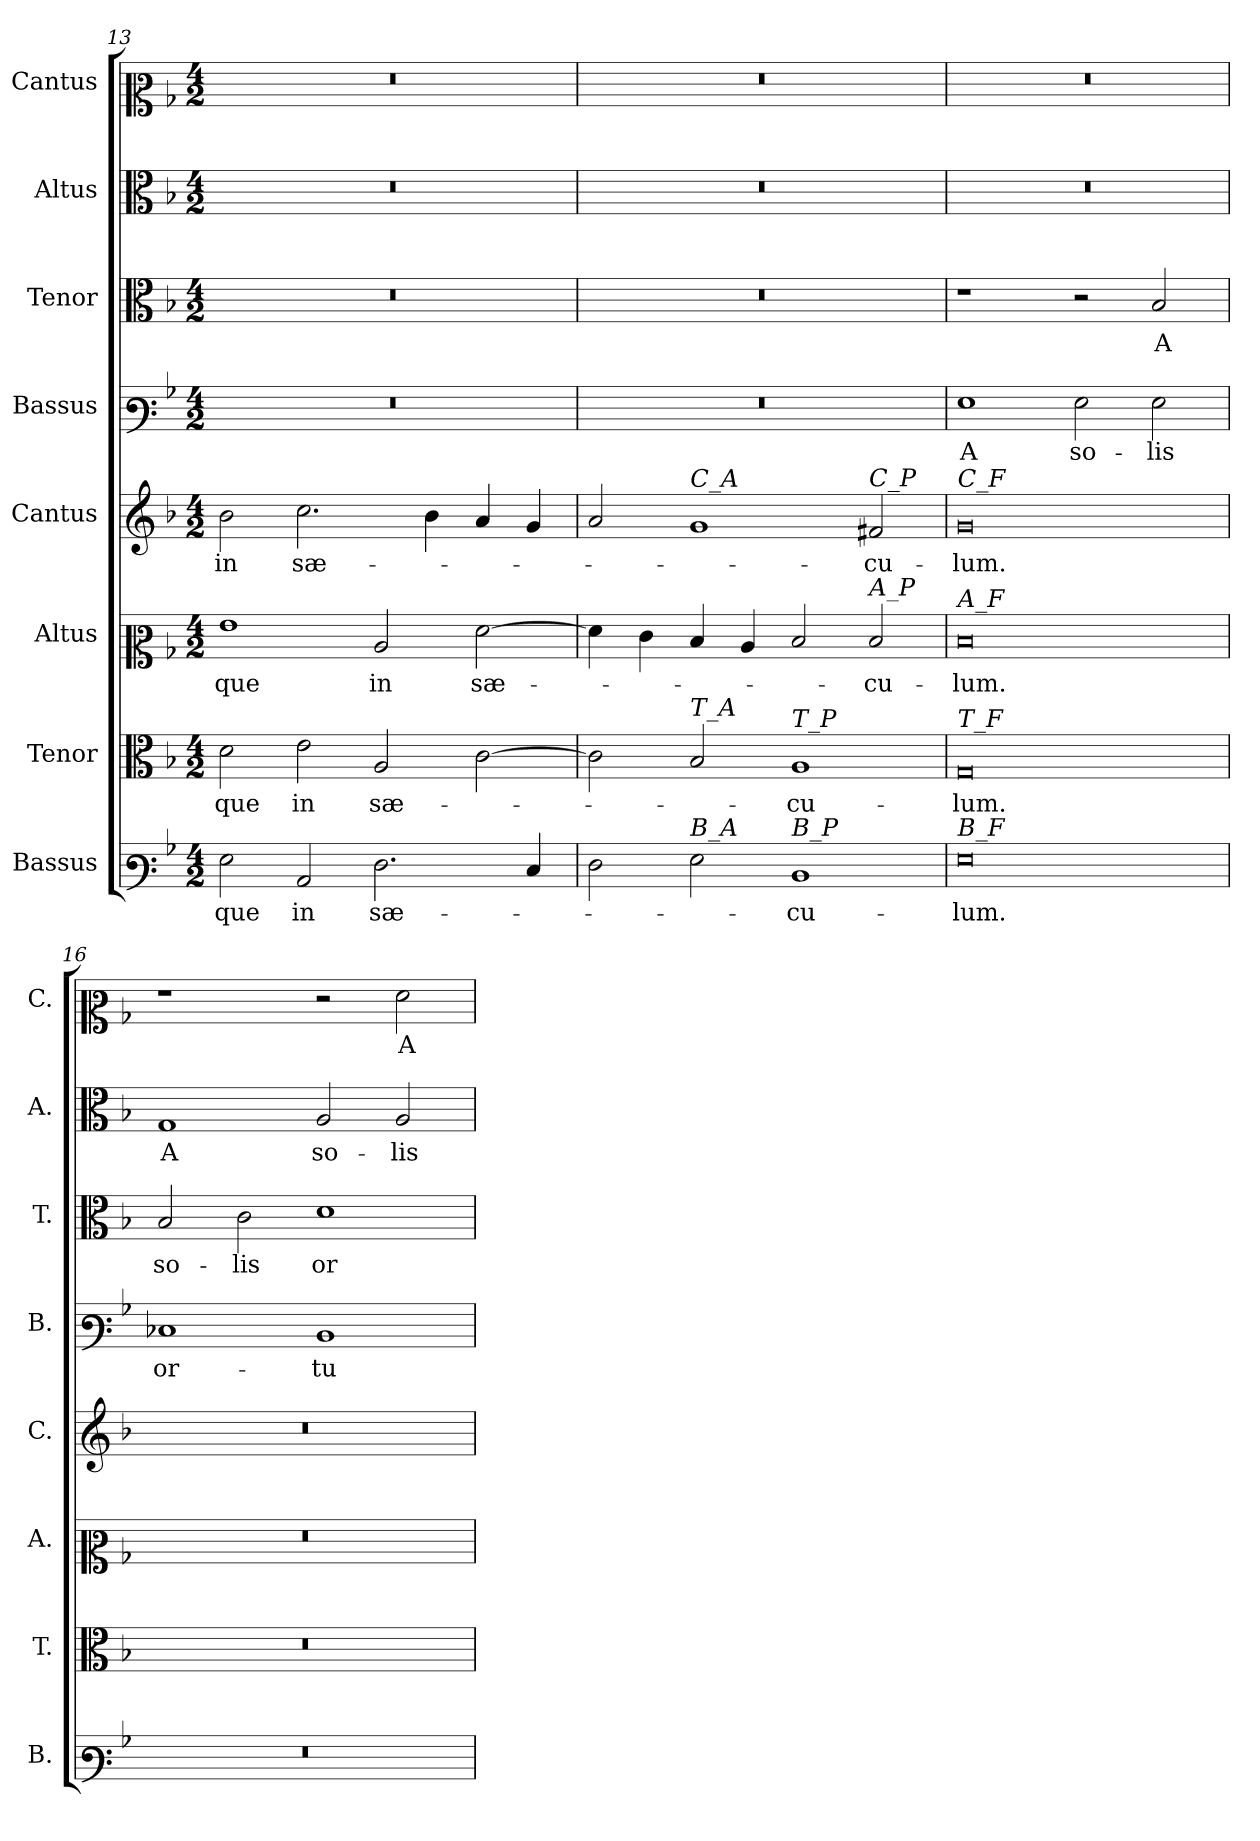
**kern	**text	**kern	**text	**kern	**text	**kern	**text	**kern	**text	**kern	**text	**kern	**text	**kern	**text
*part8	*part8	*part7	*part7	*part6	*part6	*part5	*part5	*part4	*part4	*part3	*part3	*part2	*part2	*part1	*part1
*staff8	*staff8	*staff7	*staff7	*staff6	*staff6	*staff5	*staff5	*staff4	*staff4	*staff3	*staff3	*staff2	*staff2	*staff1	*staff1
*I"Bassus	*	*I"Tenor	*	*I"Altus	*	*I"Cantus	*	*I"Bassus	*	*I"Tenor	*	*I"Altus	*	*I"Cantus	*
*I'B.	*	*I'T.	*	*I'A.	*	*I'C.	*	*I'B.	*	*I'T.	*	*I'A.	*	*I'C.	*
*clefF3	*	*clefC3	*	*clefC2	*	*clefG2	*	*clefF3	*	*clefC3	*	*clefC3	*	*clefC2	*
*k[b-]	*	*k[b-]	*	*k[b-]	*	*k[b-]	*	*k[b-]	*	*k[b-]	*	*k[b-]	*	*k[b-]	*
*M4/2	*	*M4/2	*	*M4/2	*	*M4/2	*	*M4/2	*	*M4/2	*	*M4/2	*	*M4/2	*
=13	=13	=13	=13	=13	=13	=13	=13	=13	=13	=13	=13	=13	=13	=13	=13
!	!LO:LY:b	!	!LO:LY:b	!	!LO:LY:b	!	!LO:LY:b	!	!	!	!	!	!	!	!
2G\	-que	2d\	-que	1g	-que	2b-\	in	0r	.	0r	.	0r	.	0r	.
!	!LO:LY:b	!	!LO:LY:b	!	!	!	!LO:LY:b	!	!	!	!	!	!	!	!
2C/	in	2e\	in	.	.	2.cc\	sæ-	.	.	.	.	.	.	.	.
!	!LO:LY:b	!	!LO:LY:b	!	!LO:LY:b	!	!	!	!	!	!	!	!	!	!
2.F\	sæ-	2A/	sæ-	2c/	in	.	.	.	.	.	.	.	.	.	.
.	.	.	.	.	.	4b-\	.	.	.	.	.	.	.	.	.
!	!	!	!	!	!LO:LY:b	!	!	!	!	!	!	!	!	!	!
.	.	[2c\	.	[2f\	sæ-	4a/	.	.	.	.	.	.	.	.	.
4E/	.	.	.	.	.	4g/	.	.	.	.	.	.	.	.	.
=14	=14	=14	=14	=14	=14	=14	=14	=14	=14	=14	=14	=14	=14	=14	=14
2F\	.	2c\]	.	4f\]	.	2a/	.	0r	.	0r	.	0r	.	0r	.
.	.	.	.	4e\	.	.	.	.	.	.	.	.	.	.	.
!	!	!	!	!	!	!LO:TX:a:i:t=C_A	!	!	!	!	!	!	!	!	!
!	!	!LO:TX:a:i:t=T_A	!	!	!	!	!	!	!	!	!	!	!	!	!
!LO:TX:a:i:t=B_A	!	!	!	!	!	!	!	!	!	!	!	!	!	!	!
2G\	.	2B-/	.	4d/	.	1g	.	.	.	.	.	.	.	.	.
.	.	.	.	4c/	.	.	.	.	.	.	.	.	.	.	.
!	!	!LO:TX:a:i:t=T_P	!	!	!	!	!	!	!	!	!	!	!	!	!
!LO:TX:a:i:t=B_P	!	!	!	!	!	!	!	!	!	!	!	!	!	!	!
!	!LO:LY:b	!	!LO:LY:b	!	!	!	!	!	!	!	!	!	!	!	!
1D	-cu-	1A	-cu-	2d/	.	.	.	.	.	.	.	.	.	.	.
!	!	!	!	!	!	!LO:TX:a:i:t=C_P	!	!	!	!	!	!	!	!	!
!	!	!	!	!LO:TX:a:i:t=A_P	!	!	!	!	!	!	!	!	!	!	!
!	!	!	!	!	!LO:LY:b	!	!LO:LY:b	!	!	!	!	!	!	!	!
.	.	.	.	2d/	-cu-	2f#X/	-cu-	.	.	.	.	.	.	.	.
=15	=15	=15	=15	=15	=15	=15	=15	=15	=15	=15	=15	=15	=15	=15	=15
!	!	!	!	!	!	!LO:TX:a:i:t=C_F	!	!	!	!	!	!	!	!	!
!	!	!	!	!LO:TX:a:i:t=A_F	!	!	!	!	!	!	!	!	!	!	!
!	!	!LO:TX:a:i:t=T_F	!	!	!	!	!	!	!	!	!	!	!	!	!
!LO:TX:a:i:t=B_F	!	!	!	!	!	!	!	!	!	!	!	!	!	!	!
!	!LO:LY:b	!	!LO:LY:b	!	!LO:LY:b	!	!LO:LY:b	!	!LO:LY:b	!	!	!	!	!	!
0G	-lum.	0G	-lum.	0d	-lum.	0g	-lum.	1G	A	1r	.	0r	.	0r	.
!	!	!	!	!	!	!	!	!	!LO:LY:b	!	!	!	!	!	!
.	.	.	.	.	.	.	.	2G\	so-	2r	.	.	.	.	.
!	!	!	!	!	!	!	!	!	!LO:LY:b	!	!LO:LY:b	!	!	!	!
.	.	.	.	.	.	.	.	2G\	-lis	2B-/	A	.	.	.	.
=16	=16	=16	=16	=16	=16	=16	=16	=16	=16	=16	=16	=16	=16	=16	=16
!	!	!	!	!	!	!	!	!	!LO:LY:b	!	!LO:LY:b	!	!LO:LY:b	!	!
0r	.	0r	.	0r	.	0r	.	1E-X	or-	2B-/	so-	1G	A	1r	.
!	!	!	!	!	!	!	!	!	!	!	!LO:LY:b	!	!	!	!
.	.	.	.	.	.	.	.	.	.	2c\	-lis	.	.	.	.
!	!	!	!	!	!	!	!	!	!LO:LY:b	!	!LO:LY:b	!	!LO:LY:b	!	!
.	.	.	.	.	.	.	.	1D	-tu	1d	or-	2A/	so-	2r	.
!	!	!	!	!	!	!	!	!	!	!	!	!	!LO:LY:b	!	!LO:LY:b
.	.	.	.	.	.	.	.	.	.	.	.	2A/	-lis	2f\	A
=	=	=	=	=	=	=	=	=	=	=	=	=	=	=	=
*-	*-	*-	*-	*-	*-	*-	*-	*-	*-	*-	*-	*-	*-	*-	*-
